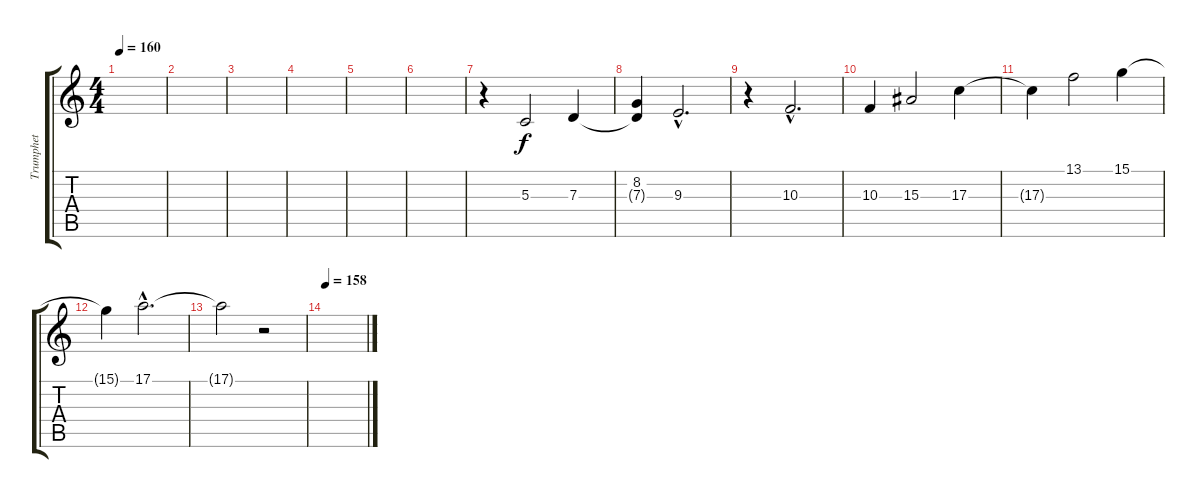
\track ("Trumphet" "Trumphet") {instrument tuba}
\staff {score tabs}
\tuning (E4 B3 G3 D3 A2 D2) {hide}
\ts (4 4)
\tempo 160
\clef g2
\ks c
|
|
|
|
|
|
r.4{volume 10} 5.3.2 7.3.4 |
(8.2 7.3{t}).4 9.3{hac}.2{d} |
r.4 10.3{hac}.2{d} |
10.3.4 15.3.2 17.3.4 |
17.3{t}.4 13.1.2 15.1.4 |
15.1{t}.4 17.1{hac}.2{d} |
17.1{t}.2 r.2 |
\tempo 158
